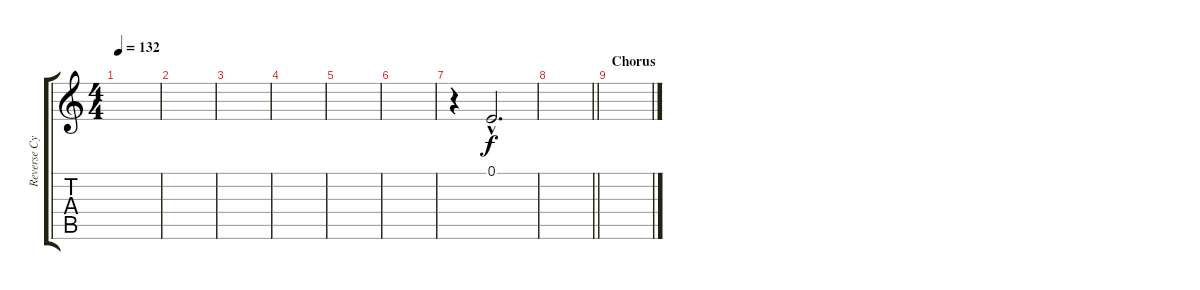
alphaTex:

\track ("Reverse Cymbal" "Reverse Cy") {instrument reversecymbal}
\staff {score tabs}
\tuning (E4 B3 G3 D3 A2 E2) {hide}
\ts (4 4)
\tempo 132
\clef g2
\ks c
|
|
|
|
|
|
r.4 0.1{hac}.2{d} |
\barLineRight lightlight
|
\section ("" "Chorus")
